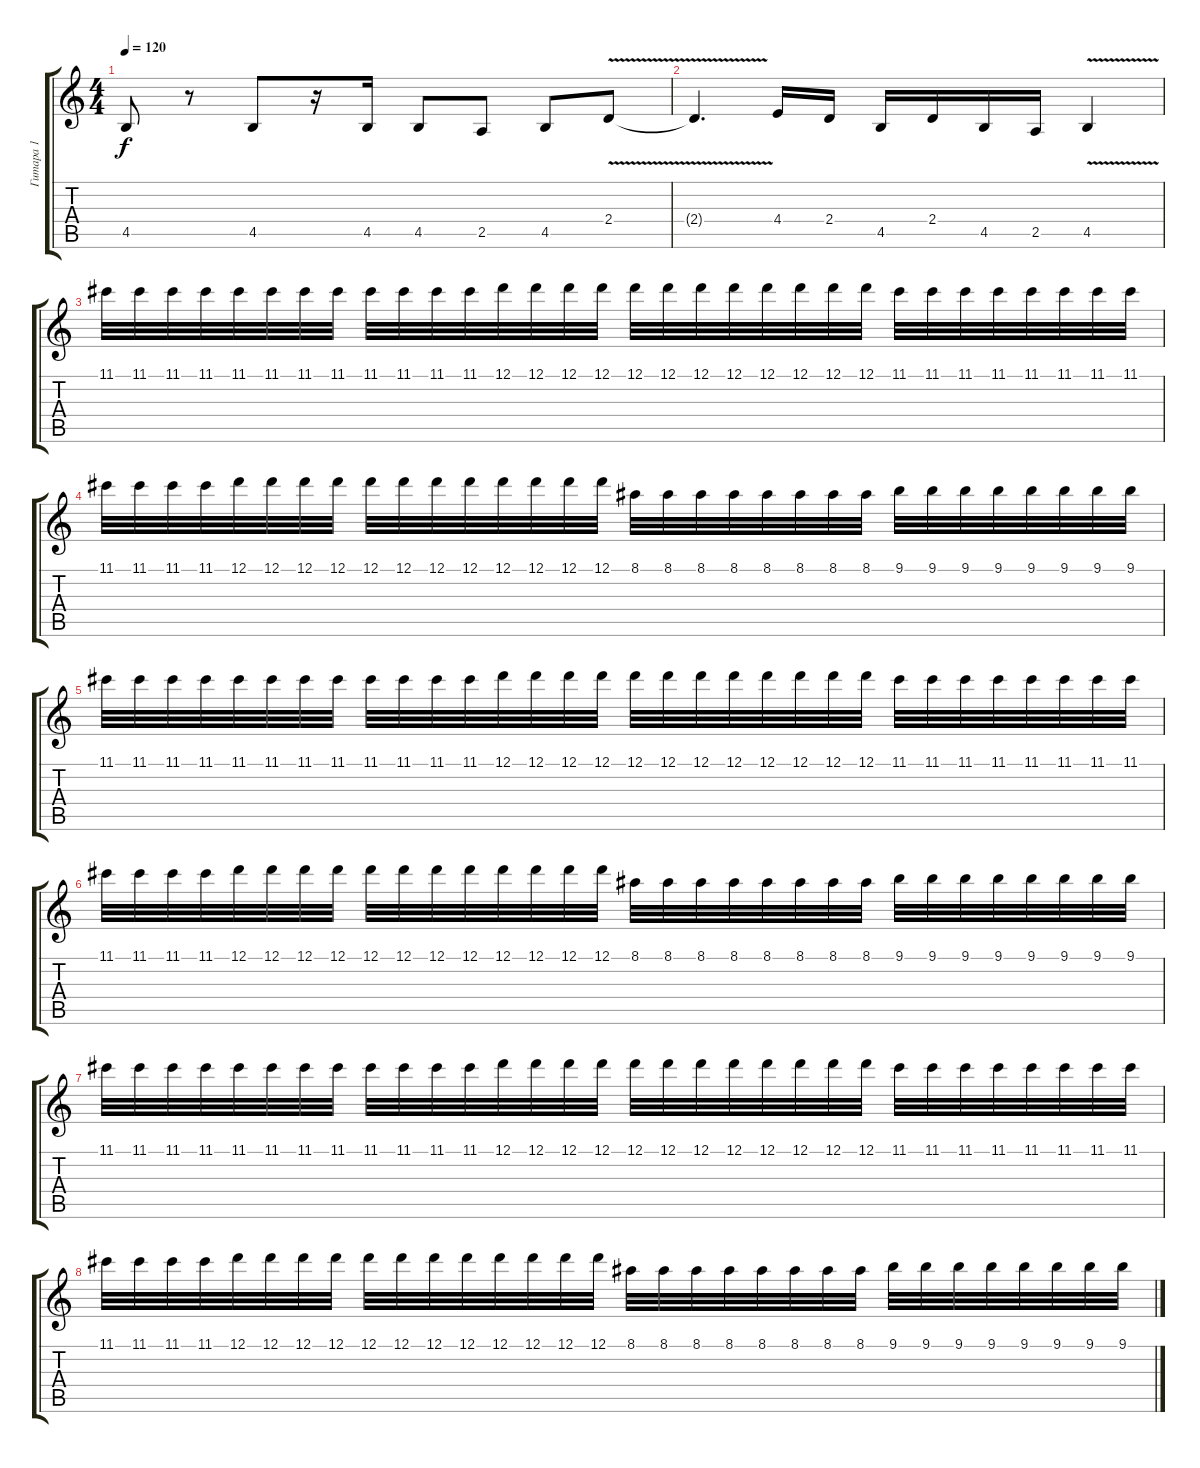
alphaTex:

\track ("Гитара 1" "Гитара 1") {instrument overdrivenguitar}
\staff {score tabs}
\tuning (D4 A3 F3 C3 G2 D2) {hide}
\ts (4 4)
\tempo 120
\clef g2
\ks c
4.5.8{dy f} r.8 4.5.8 r.16 4.5.16 4.5.8 2.5.8 4.5.8 2.4{v}.8 |
2.4{t}.4{d} 4.4.16 2.4.16 4.5.16 2.4.16 4.5.16 2.5.16 4.5{v}.4 |
11.1.32 11.1.32 11.1.32 11.1.32 11.1.32 11.1.32 11.1.32 11.1.32 11.1.32 11.1.32 11.1.32 11.1.32 12.1.32 12.1.32 12.1.32 12.1.32 12.1.32 12.1.32 12.1.32 12.1.32 12.1.32 12.1.32 12.1.32 12.1.32 11.1.32 11.1.32 11.1.32 11.1.32 11.1.32 11.1.32 11.1.32 11.1.32 |
11.1.32 11.1.32 11.1.32 11.1.32 12.1.32 12.1.32 12.1.32 12.1.32 12.1.32 12.1.32 12.1.32 12.1.32 12.1.32 12.1.32 12.1.32 12.1.32 8.1.32 8.1.32 8.1.32 8.1.32 8.1.32 8.1.32 8.1.32 8.1.32 9.1.32 9.1.32 9.1.32 9.1.32 9.1.32 9.1.32 9.1.32 9.1.32 |
11.1.32 11.1.32 11.1.32 11.1.32 11.1.32 11.1.32 11.1.32 11.1.32 11.1.32 11.1.32 11.1.32 11.1.32 12.1.32 12.1.32 12.1.32 12.1.32 12.1.32 12.1.32 12.1.32 12.1.32 12.1.32 12.1.32 12.1.32 12.1.32 11.1.32 11.1.32 11.1.32 11.1.32 11.1.32 11.1.32 11.1.32 11.1.32 |
11.1.32 11.1.32 11.1.32 11.1.32 12.1.32 12.1.32 12.1.32 12.1.32 12.1.32 12.1.32 12.1.32 12.1.32 12.1.32 12.1.32 12.1.32 12.1.32 8.1.32 8.1.32 8.1.32 8.1.32 8.1.32 8.1.32 8.1.32 8.1.32 9.1.32 9.1.32 9.1.32 9.1.32 9.1.32 9.1.32 9.1.32 9.1.32 |
11.1.32 11.1.32 11.1.32 11.1.32 11.1.32 11.1.32 11.1.32 11.1.32 11.1.32 11.1.32 11.1.32 11.1.32 12.1.32 12.1.32 12.1.32 12.1.32 12.1.32 12.1.32 12.1.32 12.1.32 12.1.32 12.1.32 12.1.32 12.1.32 11.1.32 11.1.32 11.1.32 11.1.32 11.1.32 11.1.32 11.1.32 11.1.32 |
11.1.32 11.1.32 11.1.32 11.1.32 12.1.32 12.1.32 12.1.32 12.1.32 12.1.32 12.1.32 12.1.32 12.1.32 12.1.32 12.1.32 12.1.32 12.1.32 8.1.32 8.1.32 8.1.32 8.1.32 8.1.32 8.1.32 8.1.32 8.1.32 9.1.32 9.1.32 9.1.32 9.1.32 9.1.32 9.1.32 9.1.32 9.1.32
